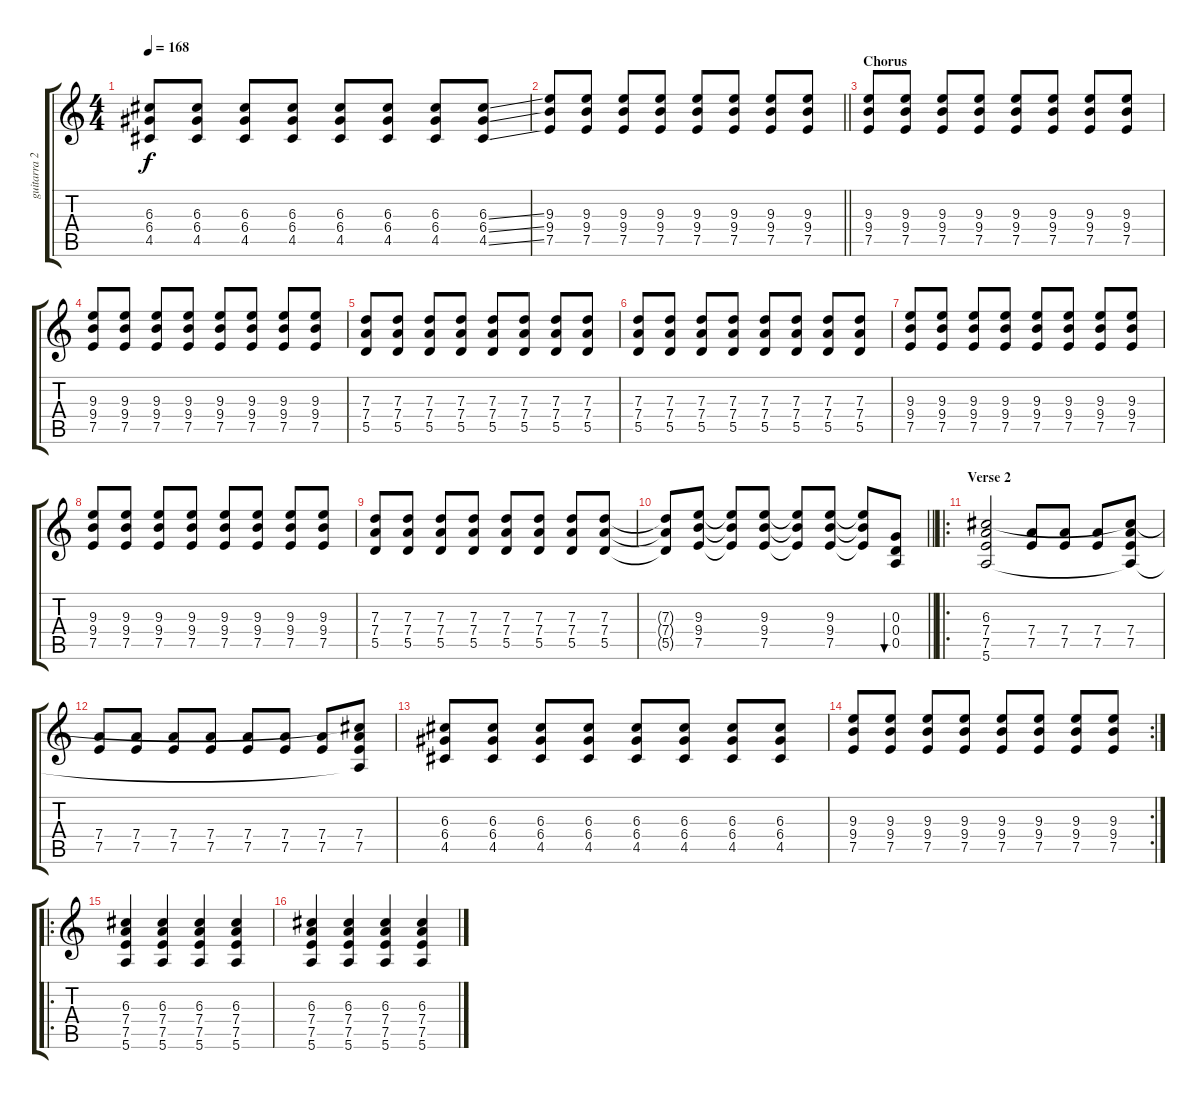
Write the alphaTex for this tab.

\track ("guitarra 2 RSE" "guitarra 2") {instrument overdrivenguitar}
\staff {score tabs}
\tuning (E4 B3 G3 D3 A2 E2) {hide}
\ts (4 4)
\tempo 168
\clef g2
\ks c
(6.3 6.4 4.5).8{dy f} (6.3 6.4 4.5).8 (6.3 6.4 4.5).8 (6.3 6.4 4.5).8 (6.3 6.4 4.5).8 (6.3 6.4 4.5).8 (6.3 6.4 4.5).8 (6.3{ss} 6.4{ss} 4.5{ss}).8 |
\barLineRight lightlight
(9.3 9.4 7.5).8 (9.3 9.4 7.5).8 (9.3 9.4 7.5).8 (9.3 9.4 7.5).8 (9.3 9.4 7.5).8 (9.3 9.4 7.5).8 (9.3 9.4 7.5).8 (9.3 9.4 7.5).8 |
\section ("" "Chorus")
(9.3 9.4 7.5).8 (9.3 9.4 7.5).8 (9.3 9.4 7.5).8 (9.3 9.4 7.5).8 (9.3 9.4 7.5).8 (9.3 9.4 7.5).8 (9.3 9.4 7.5).8 (9.3 9.4 7.5).8 |
(9.3 9.4 7.5).8 (9.3 9.4 7.5).8 (9.3 9.4 7.5).8 (9.3 9.4 7.5).8 (9.3 9.4 7.5).8 (9.3 9.4 7.5).8 (9.3 9.4 7.5).8 (9.3 9.4 7.5).8 |
(7.3 7.4 5.5).8 (7.3 7.4 5.5).8 (7.3 7.4 5.5).8 (7.3 7.4 5.5).8 (7.3 7.4 5.5).8 (7.3 7.4 5.5).8 (7.3 7.4 5.5).8 (7.3 7.4 5.5).8 |
(7.3 7.4 5.5).8 (7.3 7.4 5.5).8 (7.3 7.4 5.5).8 (7.3 7.4 5.5).8 (7.3 7.4 5.5).8 (7.3 7.4 5.5).8 (7.3 7.4 5.5).8 (7.3 7.4 5.5).8 |
(9.3 9.4 7.5).8 (9.3 9.4 7.5).8 (9.3 9.4 7.5).8 (9.3 9.4 7.5).8 (9.3 9.4 7.5).8 (9.3 9.4 7.5).8 (9.3 9.4 7.5).8 (9.3 9.4 7.5).8 |
(9.3 9.4 7.5).8 (9.3 9.4 7.5).8 (9.3 9.4 7.5).8 (9.3 9.4 7.5).8 (9.3 9.4 7.5).8 (9.3 9.4 7.5).8 (9.3 9.4 7.5).8 (9.3 9.4 7.5).8 |
(7.3 7.4 5.5).8 (7.3 7.4 5.5).8 (7.3 7.4 5.5).8 (7.3 7.4 5.5).8 (7.3 7.4 5.5).8 (7.3 7.4 5.5).8 (7.3 7.4 5.5).8 (7.3 7.4 5.5).8 |
\barLineRight lightlight
(7.3{t} 7.4{t} 5.5{t}).8 (9.3 9.4 7.5).8 (9.3{t} 9.4{t} 7.5{t}).8 (9.3 9.4 7.5).8 (9.3{t} 9.4{t} 7.5{t}).8 (9.3 9.4 7.5).8 (9.3{t} 9.4{t} 7.5{t}).8 (0.3 0.4 0.5).8{bu 60} |
\ro
\section ("" "Verse 2")
(6.3 7.4 7.5 5.6).2 (7.4 7.5).8 (7.4 7.5).8 (7.4 7.5).8 (6.3{t} 7.4 7.5 5.6{t}).8 |
(7.4 7.5).8 (7.4 7.5).8 (7.4 7.5).8 (7.4 7.5).8 (7.4 7.5).8 (7.4 7.5).8 (7.4 7.5).8 (6.3{t} 7.4 7.5 5.6{t}).8 |
(6.3 6.4 4.5).8 (6.3 6.4 4.5).8 (6.3 6.4 4.5).8 (6.3 6.4 4.5).8 (6.3 6.4 4.5).8 (6.3 6.4 4.5).8 (6.3 6.4 4.5).8 (6.3 6.4 4.5).8 |
\rc 2
(9.3 9.4 7.5).8 (9.3 9.4 7.5).8 (9.3 9.4 7.5).8 (9.3 9.4 7.5).8 (9.3 9.4 7.5).8 (9.3 9.4 7.5).8 (9.3 9.4 7.5).8 (9.3 9.4 7.5).8 |
\ro
(6.3 7.4 7.5 5.6).4 (6.3 7.4 7.5 5.6).4 (6.3 7.4 7.5 5.6).4 (6.3 7.4 7.5 5.6).4 |
(6.3 7.4 7.5 5.6).4 (6.3 7.4 7.5 5.6).4 (6.3 7.4 7.5 5.6).4 (6.3 7.4 7.5 5.6).4
